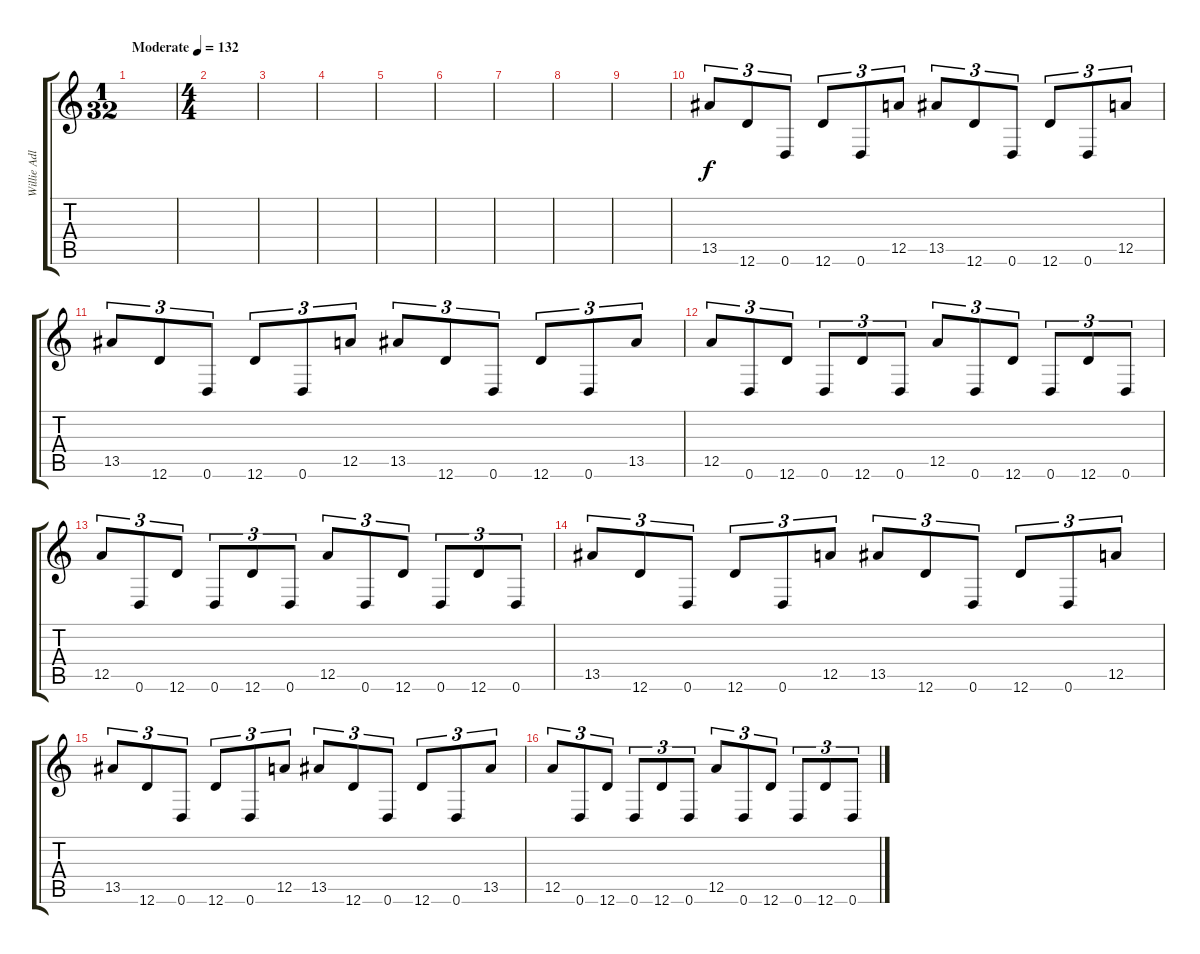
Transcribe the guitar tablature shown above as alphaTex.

\track ("Willie Adler" "Willie Adl") {instrument distortionguitar}
\staff {score tabs}
\tuning (E4 B3 G3 D3 A2 D2) {hide}
\ts (1 32)
\tempo (132 "Moderate")
\clef g2
\ks c
|
\ts (4 4)
|
|
|
|
|
|
|
|
13.5.8{tu (3 2)} 12.6.8{tu (3 2)} 0.6.8{tu (3 2)} 12.6.8{tu (3 2)} 0.6.8{tu (3 2)} 12.5.8{tu (3 2)} 13.5.8{tu (3 2)} 12.6.8{tu (3 2)} 0.6.8{tu (3 2)} 12.6.8{tu (3 2)} 0.6.8{tu (3 2)} 12.5.8{tu (3 2)} |
13.5.8{tu (3 2)} 12.6.8{tu (3 2)} 0.6.8{tu (3 2)} 12.6.8{tu (3 2)} 0.6.8{tu (3 2)} 12.5.8{tu (3 2)} 13.5.8{tu (3 2)} 12.6.8{tu (3 2)} 0.6.8{tu (3 2)} 12.6.8{tu (3 2)} 0.6.8{tu (3 2)} 13.5.8{tu (3 2)} |
12.5.8{tu (3 2)} 0.6.8{tu (3 2)} 12.6.8{tu (3 2)} 0.6.8{tu (3 2)} 12.6.8{tu (3 2)} 0.6.8{tu (3 2)} 12.5.8{tu (3 2)} 0.6.8{tu (3 2)} 12.6.8{tu (3 2)} 0.6.8{tu (3 2)} 12.6.8{tu (3 2)} 0.6.8{tu (3 2)} |
12.5.8{tu (3 2)} 0.6.8{tu (3 2)} 12.6.8{tu (3 2)} 0.6.8{tu (3 2)} 12.6.8{tu (3 2)} 0.6.8{tu (3 2)} 12.5.8{tu (3 2)} 0.6.8{tu (3 2)} 12.6.8{tu (3 2)} 0.6.8{tu (3 2)} 12.6.8{tu (3 2)} 0.6.8{tu (3 2)} |
13.5.8{tu (3 2)} 12.6.8{tu (3 2)} 0.6.8{tu (3 2)} 12.6.8{tu (3 2)} 0.6.8{tu (3 2)} 12.5.8{tu (3 2)} 13.5.8{tu (3 2)} 12.6.8{tu (3 2)} 0.6.8{tu (3 2)} 12.6.8{tu (3 2)} 0.6.8{tu (3 2)} 12.5.8{tu (3 2)} |
13.5.8{tu (3 2)} 12.6.8{tu (3 2)} 0.6.8{tu (3 2)} 12.6.8{tu (3 2)} 0.6.8{tu (3 2)} 12.5.8{tu (3 2)} 13.5.8{tu (3 2)} 12.6.8{tu (3 2)} 0.6.8{tu (3 2)} 12.6.8{tu (3 2)} 0.6.8{tu (3 2)} 13.5.8{tu (3 2)} |
12.5.8{tu (3 2)} 0.6.8{tu (3 2)} 12.6.8{tu (3 2)} 0.6.8{tu (3 2)} 12.6.8{tu (3 2)} 0.6.8{tu (3 2)} 12.5.8{tu (3 2)} 0.6.8{tu (3 2)} 12.6.8{tu (3 2)} 0.6.8{tu (3 2)} 12.6.8{tu (3 2)} 0.6.8{tu (3 2)}
